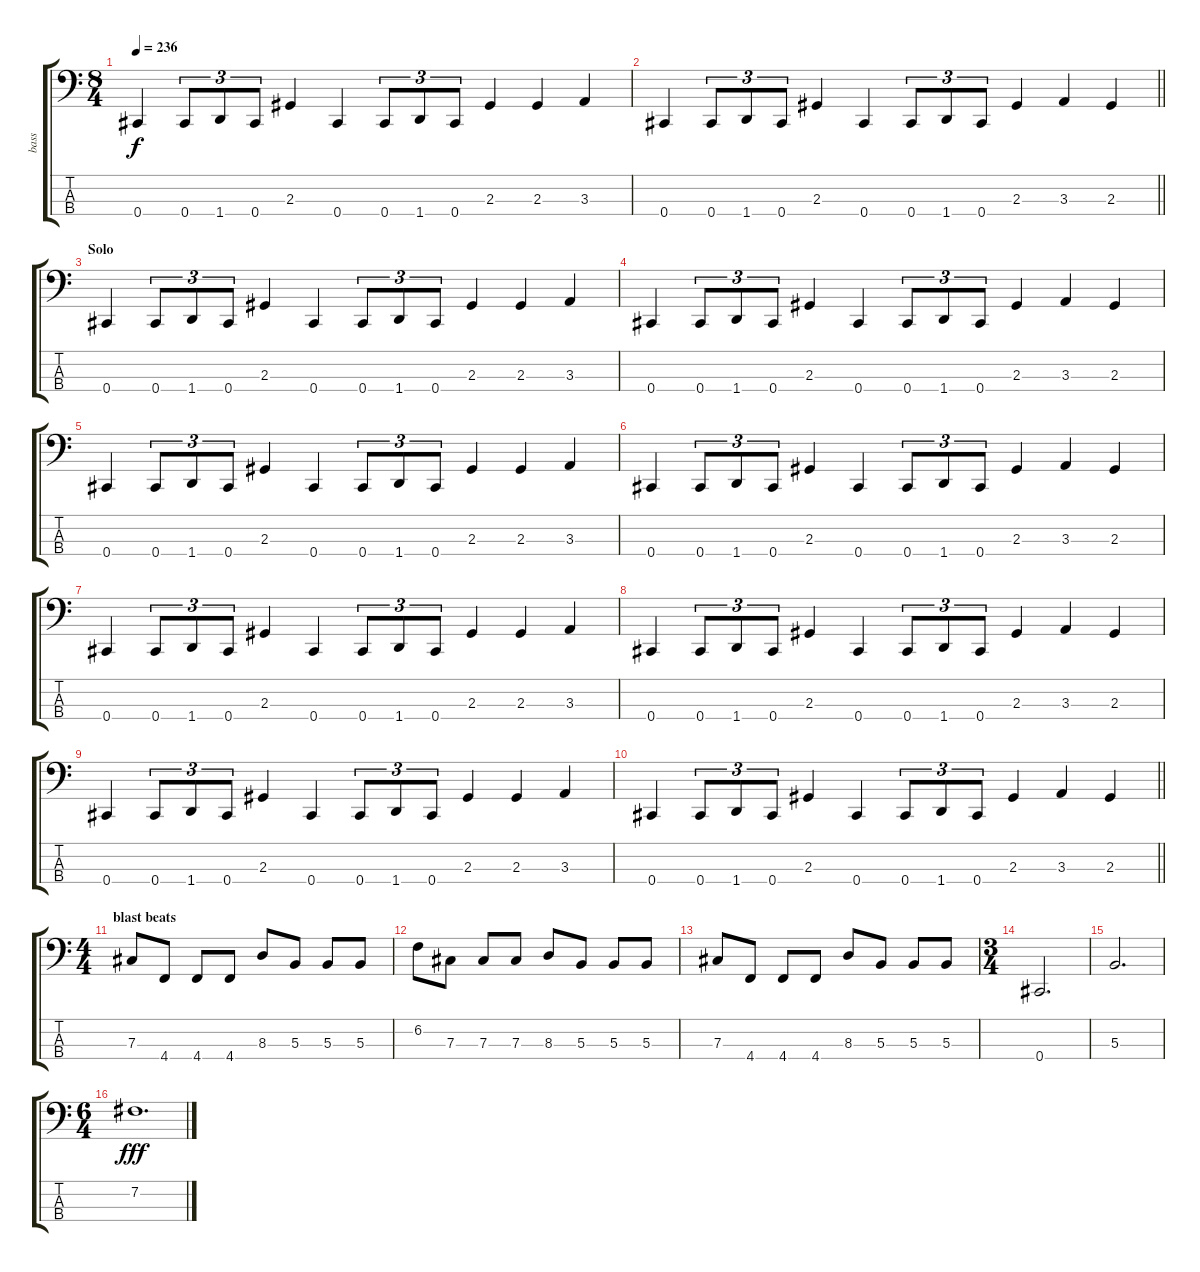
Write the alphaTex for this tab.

\track ("bass" "bass") {instrument electricbasspick}
\staff {score tabs}
\tuning (E2 B1 Gb1 Db1) {hide}
\ts (8 4)
\tempo 236
\clef f4
\ks c
0.4.4{dy f} 0.4.8{tu (3 2)} 1.4.8{tu (3 2)} 0.4.8{tu (3 2)} 2.3.4 0.4.4 0.4.8{tu (3 2)} 1.4.8{tu (3 2)} 0.4.8{tu (3 2)} 2.3.4 2.3.4 3.3.4 |
\barLineRight lightlight
0.4.4 0.4.8{tu (3 2)} 1.4.8{tu (3 2)} 0.4.8{tu (3 2)} 2.3.4 0.4.4 0.4.8{tu (3 2)} 1.4.8{tu (3 2)} 0.4.8{tu (3 2)} 2.3.4 3.3.4 2.3.4 |
\section ("" "Solo")
0.4.4 0.4.8{tu (3 2)} 1.4.8{tu (3 2)} 0.4.8{tu (3 2)} 2.3.4 0.4.4 0.4.8{tu (3 2)} 1.4.8{tu (3 2)} 0.4.8{tu (3 2)} 2.3.4 2.3.4 3.3.4 |
0.4.4 0.4.8{tu (3 2)} 1.4.8{tu (3 2)} 0.4.8{tu (3 2)} 2.3.4 0.4.4 0.4.8{tu (3 2)} 1.4.8{tu (3 2)} 0.4.8{tu (3 2)} 2.3.4 3.3.4 2.3.4 |
0.4.4 0.4.8{tu (3 2)} 1.4.8{tu (3 2)} 0.4.8{tu (3 2)} 2.3.4 0.4.4 0.4.8{tu (3 2)} 1.4.8{tu (3 2)} 0.4.8{tu (3 2)} 2.3.4 2.3.4 3.3.4 |
0.4.4 0.4.8{tu (3 2)} 1.4.8{tu (3 2)} 0.4.8{tu (3 2)} 2.3.4 0.4.4 0.4.8{tu (3 2)} 1.4.8{tu (3 2)} 0.4.8{tu (3 2)} 2.3.4 3.3.4 2.3.4 |
0.4.4 0.4.8{tu (3 2)} 1.4.8{tu (3 2)} 0.4.8{tu (3 2)} 2.3.4 0.4.4 0.4.8{tu (3 2)} 1.4.8{tu (3 2)} 0.4.8{tu (3 2)} 2.3.4 2.3.4 3.3.4 |
0.4.4 0.4.8{tu (3 2)} 1.4.8{tu (3 2)} 0.4.8{tu (3 2)} 2.3.4 0.4.4 0.4.8{tu (3 2)} 1.4.8{tu (3 2)} 0.4.8{tu (3 2)} 2.3.4 3.3.4 2.3.4 |
0.4.4 0.4.8{tu (3 2)} 1.4.8{tu (3 2)} 0.4.8{tu (3 2)} 2.3.4 0.4.4 0.4.8{tu (3 2)} 1.4.8{tu (3 2)} 0.4.8{tu (3 2)} 2.3.4 2.3.4 3.3.4 |
\barLineRight lightlight
0.4.4 0.4.8{tu (3 2)} 1.4.8{tu (3 2)} 0.4.8{tu (3 2)} 2.3.4 0.4.4 0.4.8{tu (3 2)} 1.4.8{tu (3 2)} 0.4.8{tu (3 2)} 2.3.4 3.3.4 2.3.4 |
\ts (4 4)
\section ("" "blast beats")
7.3.8 4.4.8 4.4.8 4.4.8 8.3.8 5.3.8 5.3.8 5.3.8 |
6.2.8 7.3.8 7.3.8 7.3.8 8.3.8 5.3.8 5.3.8 5.3.8 |
7.3.8 4.4.8 4.4.8 4.4.8 8.3.8 5.3.8 5.3.8 5.3.8 |
\ts (3 4)
0.4.2{d} |
5.3.2{d} |
\ts (6 4)
7.2.1{d dy fff}
